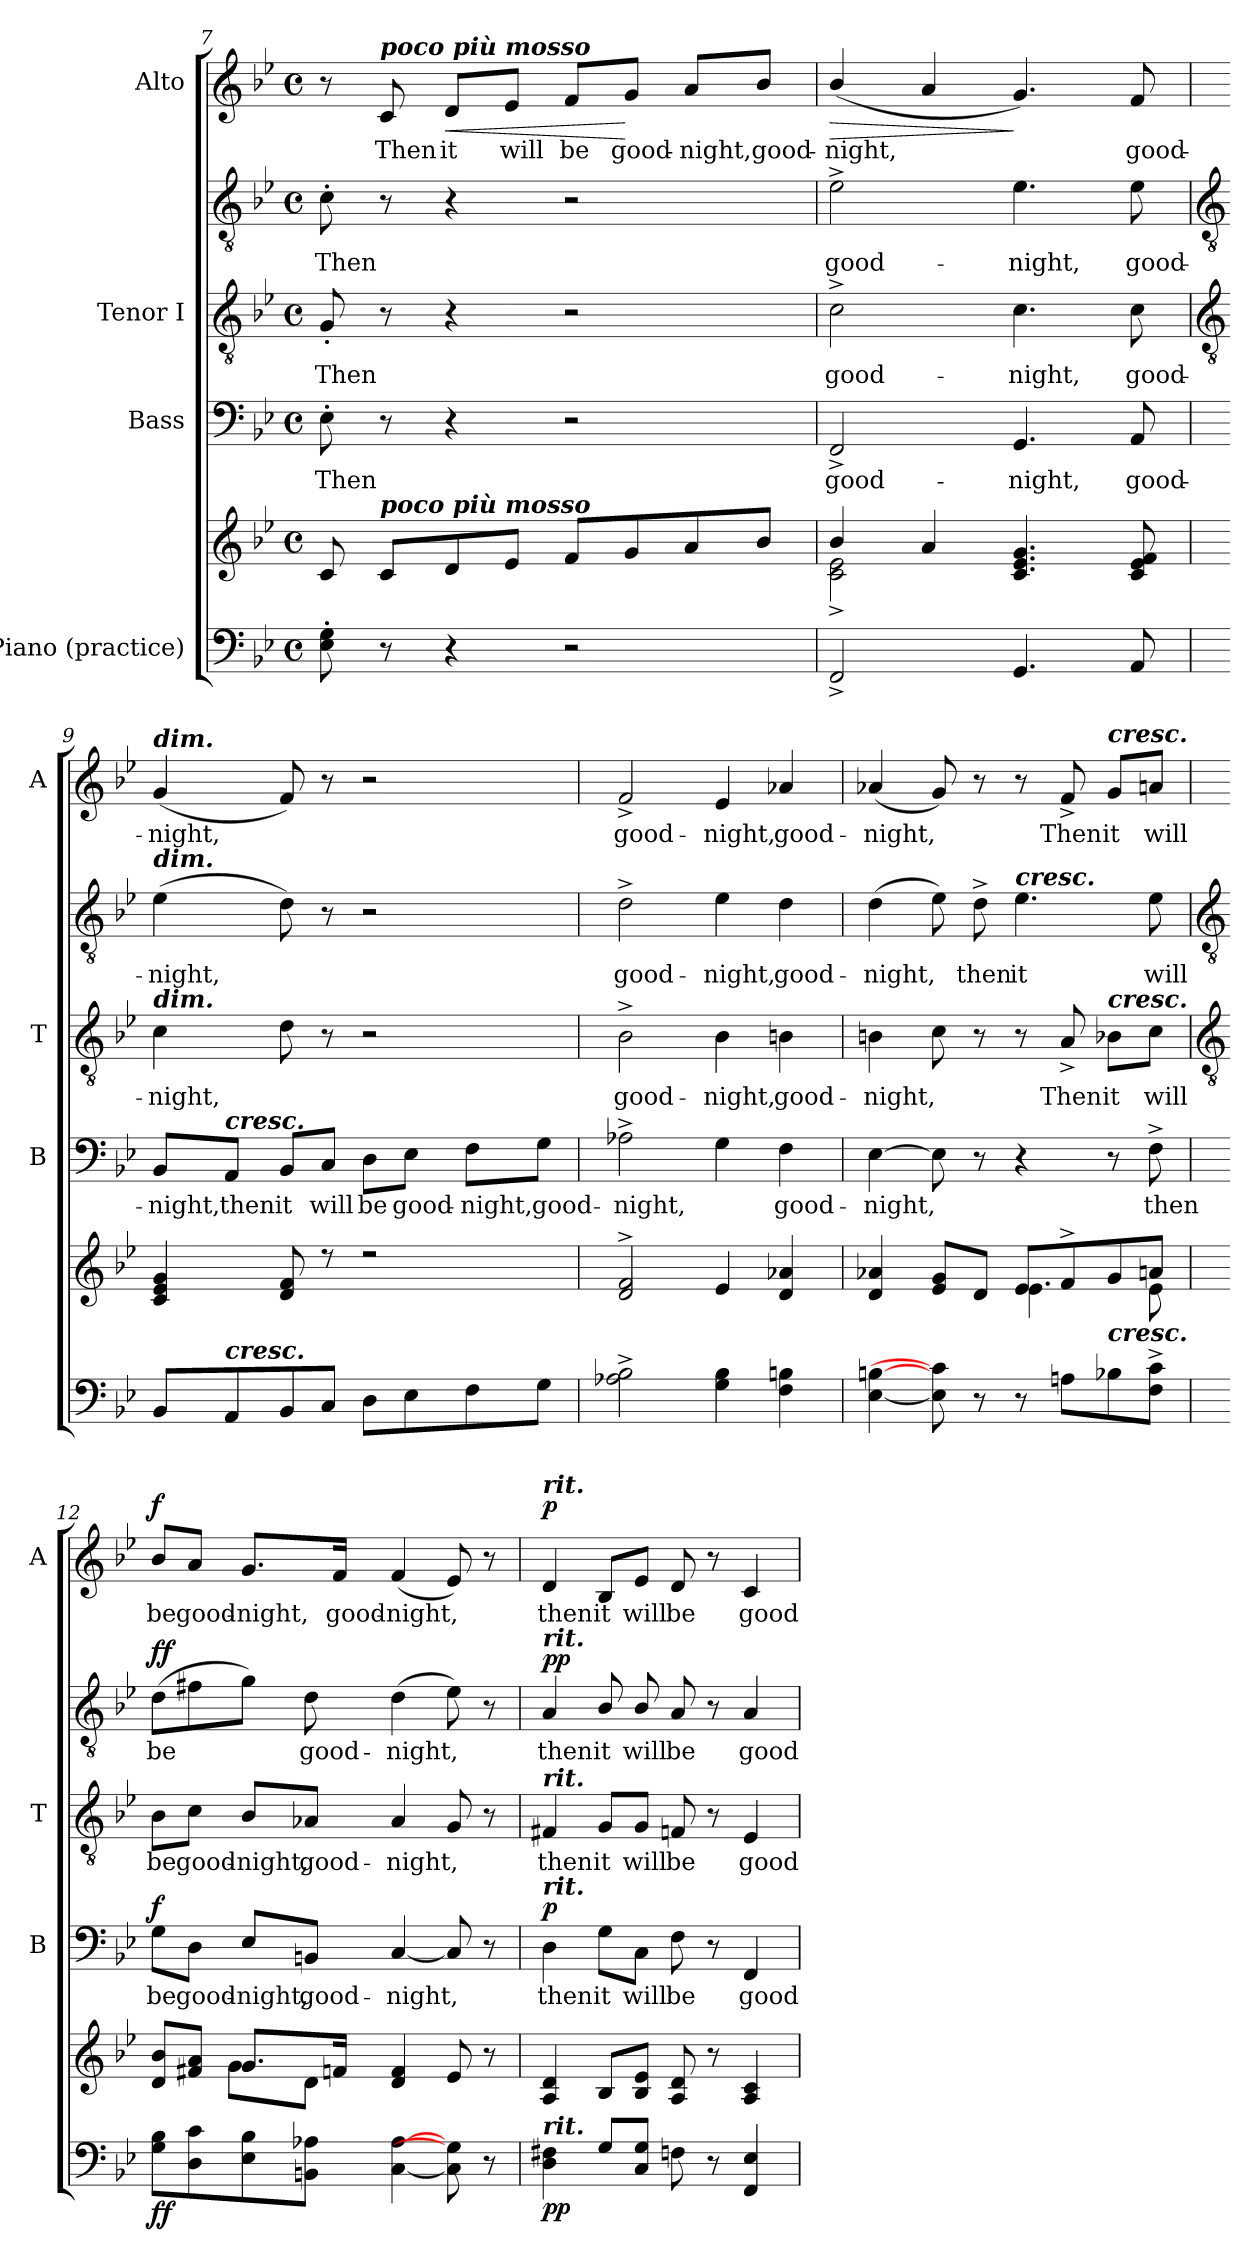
**kern	**kern	**dynam	**kern	**text	**dynam	**kern	**text	**kern	**text	**dynam	**kern	**text	**dynam
*part4	*part4	*part4	*part3	*part3	*part3	*part2	*part2	*part2	*part2	*part2	*part1	*part1	*part1
*staff6	*staff5	*staff5/6	*staff4	*staff4	*staff4	*staff3	*staff3	*staff2	*staff2	*staff2/3	*staff1	*staff1	*staff1
*I"Piano (practice)	*	*	*I"Bass	*	*	*I"Tenor I	*	*	*	*	*I"Alto	*	*
*	*	*	*I'B	*	*	*I'T	*	*	*	*	*I'A	*	*
*clefF4	*clefG2	*	*clefF4	*	*	*clefGv2	*	*clefGv2	*	*	*clefG2	*	*
*k[b-e-]	*k[b-e-]	*	*k[b-e-]	*	*	*k[b-e-]	*	*k[b-e-]	*	*	*k[b-e-]	*	*
*B-:	*B-:	*	*B-:	*	*	*B-:	*	*B-:	*	*	*B-:	*	*
*M4/4	*M4/4	*	*M4/4	*	*	*M4/4	*	*M4/4	*	*	*M4/4	*	*
*met(c)	*met(c)	*	*met(c)	*	*	*met(c)	*	*met(c)	*	*	*met(c)	*	*
=7	=7	=7	=7	=7	=7	=7	=7	=7	=7	=7	=7	=7	=7
*	*^	*	*	*	*	*	*	*	*	*	*	*	*
!	!	!	!	!	!LO:LY:b	!	!	!LO:LY:b	!	!LO:LY:b	!	!	!	!
8E-' 8G'	8c	2ryy	.	8E-'	Then	.	8G'	Then	8c'	Then	.	8r	.	.
!	!	!	!	!	!	!	!	!	!	!	!	!LO:TX:a:Bi:t=poco più mosso	!	!
!	!LO:TX:a:Bi:t=poco più mosso	!	!	!	!	!	!	!	!	!	!	!	!	!
!	!	!	!	!	!	!	!	!	!	!	!	!	!LO:LY:b	!
8r	8cL	.	.	8r	.	.	8r	.	8r	.	.	8c	Then	.
!	!	!	!	!	!	!	!	!	!	!	!	!	!LO:LY:b	!LO:HP:b
4r	8d	.	.	4r	.	.	4r	.	4r	.	.	8d/L	it	<
!	!	!	!	!	!	!	!	!	!	!	!	!	!LO:LY:b	!
.	8e-J	.	.	.	.	.	.	.	.	.	.	8e-/J	will	.
!	!	!	!	!	!	!	!	!	!	!	!	!	!LO:LY:b	!
2r	8fL	8ryy	.	2r	.	.	2r	.	2r	.	.	8f/L	be	.
!	!	!	!	!	!	!	!	!	!	!	!	!	!LO:LY:b	!
.	8g	4.ryy	.	.	.	.	.	.	.	.	.	8g/J	good-	[
!	!	!	!	!	!	!	!	!	!	!	!	!	!LO:LY:b	!
.	8a	.	.	.	.	.	.	.	.	.	.	8a/L	-night,	.
!	!	!	!	!	!	!	!	!	!	!	!	!	!LO:LY:b	!
.	8b-/J	.	.	.	.	.	.	.	.	.	.	8b-/J	good-	.
=8	=8	=8	=8	=8	=8	=8	=8	=8	=8	=8	=8	=8	=8	=8
!	!	!	!	!	!LO:LY:b	!	!	!LO:LY:b	!	!LO:LY:b	!	!	!LO:LY:b	!LO:HP:b
2FF^	4b-/	2c\^ 2e-\^	.	2FF^	good-	.	2c^	-good-	2e-^	good-	.	(<4b-/	-night,	>
.	4a	.	.	.	.	.	.	.	.	.	.	4a	.	.
!	!	!	!	!	!LO:LY:b	!	!	!LO:LY:b	!	!LO:LY:b	!	!	!	!
4.GG	4.c 4.e- 4.g	2ryy	.	4.GG	-night,	.	4.c	-night,	4.e-	-night,	.	4.g)	.	]
!	!	!	!	!	!LO:LY:b	!	!	!LO:LY:b	!	!LO:LY:b	!	!	!LO:LY:b	!
8AA	8c 8e- 8f	.	.	8AA	good-	.	8c	good-	8e-	good-	.	8f	good-	.
!!LO:LB:g=z
=9	=9	=9	=9	=9	=9	=9	=9	=9	=9	=9	=9	=9	=9	=9
*	*	*	*	*	*	*	*clefGv2	*	*clefGv2	*	*	*	*	*
!	!	!	!	!	!	!	!	!	!	!	!	!LO:TX:a:Bi:t=dim.	!	!
!	!	!	!	!	!	!	!	!	!LO:TX:a:Bi:t=dim.	!	!	!	!	!
!	!	!	!	!	!	!	!LO:TX:a:Bi:t=dim.	!	!	!	!	!	!	!
!	!	!	!	!	!LO:LY:b	!	!	!LO:LY:b	!	!LO:LY:b	!	!	!LO:LY:b	!
8BB-L	4c 4e- 4g	1ryy	.	8BB-/L	-night,	.	4c	night,	(>4e-	-night,	.	(<4g	-night,	.
!	!	!	!	!LO:TX:a:Bi:t=cresc.	!	!	!	!	!	!	!	!	!	!
!LO:TX:a:Bi:t=cresc.	!	!	!	!	!	!	!	!	!	!	!	!	!	!
!	!	!	!	!	!LO:LY:b	!	!	!	!	!	!	!	!	!
8AA	.	.	.	8AA/J	then	.	.	.	.	.	.	.	.	.
!	!	!	!	!	!LO:LY:b	!	!	!	!	!	!	!	!	!
8BB-	8d 8f	.	.	8BB-/L	it	.	8d	.	8d)	.	.	8f)	.	.
!	!	!	!	!	!LO:LY:b	!	!	!	!	!	!	!	!	!
8CJ	8r	.	.	8C/J	will	.	8r	.	8r	.	.	8r	.	.
!	!	!	!	!	!LO:LY:b	!	!	!	!	!	!	!	!	!
8DL	2r	.	.	8D\L	be	.	2r	.	2r	.	.	2r	.	.
!	!	!	!	!	!LO:LY:b	!	!	!	!	!	!	!	!	!
8E-	.	.	.	8E-\J	good-	.	.	.	.	.	.	.	.	.
!	!	!	!	!	!LO:LY:b	!	!	!	!	!	!	!	!	!
8F	.	.	.	8F\L	-night,	.	.	.	.	.	.	.	.	.
!	!	!	!	!	!LO:LY:b	!	!	!	!	!	!	!	!	!
8GJ	.	.	.	8G\J	good-	.	.	.	.	.	.	.	.	.
=10	=10	=10	=10	=10	=10	=10	=10	=10	=10	=10	=10	=10	=10	=10
!	!	!	!	!	!LO:LY:b	!	!	!LO:LY:b	!	!LO:LY:b	!	!	!LO:LY:b	!
2A-X^ 2B-^	2d^ 2f^	1ryy	.	2A-X^	-night,	.	2B-^	-good-	2d^	good-	.	2f^	good-	.
!	!	!	!	!	!	!	!	!LO:LY:b	!	!LO:LY:b	!	!	!LO:LY:b	!
4G 4B-	4e-	.	.	4G	.	.	4B-	-night,	4e-	-night,	.	4e-	-night,	.
!	!	!	!	!	!LO:LY:b	!	!	!LO:LY:b	!	!LO:LY:b	!	!	!LO:LY:b	!
4F 4Bn	4d 4a-X	.	.	4F	good-	.	4Bn	good-	4d	good-	.	4a-X	good-	.
=11	=11	=11	=11	=11	=11	=11	=11	=11	=11	=11	=11	=11	=11	=11
!	!	!	!	!	!LO:LY:b	!	!	!LO:LY:b	!	!LO:LY:b	!	!	!LO:LY:b	!
[4E- [4Bn	4d 4a-X	2ryy	.	[4E-	-night,	.	4Bn	night,	(>4d	-night,	.	(<4a-X	-night,	.
8E-] 8c]	8e- 8gL	.	.	8E-]	.	.	8c	.	8e-)	.	.	8g)	.	.
!	!	!	!	!	!	!	!	!	!	!LO:LY:b	!	!	!	!
8r	8dJ	.	.	8r	.	.	8r	.	8d^	then	.	8r	.	.
!	!	!	!	!	!	!	!	!	!LO:TX:a:Bi:t=cresc.	!	!	!	!	!
!	!	!	!	!	!	!	!	!	!	!LO:LY:b	!	!	!	!
8r	8e-L	4.e-\	.	4r	.	.	8r	.	4.e-	it	.	8r	.	.
!	!	!	!	!	!	!	!	!LO:LY:b	!	!	!	!	!LO:LY:b	!
8AnL	8f^	.	.	.	.	.	8A^	Then	.	.	.	8f^	Then	.
!	!	!	!	!	!	!	!	!	!	!	!	!LO:TX:a:Bi:t=cresc.	!	!
!	!	!	!	!	!	!	!LO:TX:a:Bi:t=cresc.	!	!	!	!	!	!	!
!	!LO:TX:b:Bi:t=cresc.	!	!	!	!	!	!	!	!	!	!	!	!	!
!	!	!	!	!	!	!	!	!LO:LY:b	!	!	!	!	!LO:LY:b	!
8B-X	8g	.	.	8r	.	.	8B-X\L	it	.	.	.	8g/L	it	.
!	!	!	!	!	!LO:LY:b	!	!	!LO:LY:b	!	!LO:LY:b	!	!	!LO:LY:b	!
8F^ 8c^J	8anJ	8e-\	.	8F^	then	.	8c\J	will	8e-	will	.	8an/J	will	.
!!LO:LB:g=z
=12	=12	=12	=12	=12	=12	=12	=12	=12	=12	=12	=12	=12	=12	=12
*	*	*	*	*	*	*	*clefGv2	*	*clefGv2	*	*	*	*	*
!	!	!	!LO:DY:b=2	!	!LO:LY:b	!	!	!LO:LY:b	!	!LO:LY:b	!	!	!LO:LY:b	!
!	!	!	!LO:DY:n=1:b	!	!	!LO:DY:b	!	!	!	!	!LO:DY:b=2	!	!	!
!	!	!	!	!	!	!	!	!	!	!	!LO:DY:n=1:b	!	!	!LO:DY:b
8G 8B-L	8d/ 8b-/L	4ryy	f f	8G\L	be	f	8B-\L	be	(>8dL	be	f f	8b-/L	be	f
!	!	!	!	!	!LO:LY:b	!	!	!LO:LY:b	!	!	!	!	!LO:LY:b	!
8D 8c	8f#X 8aJ	.	.	8D\J	good-	.	8c\J	good-	8f#X	.	.	8a/J	good-	.
!	!	!	!	!	!LO:LY:b	!	!	!LO:LY:b	!	!	!	!	!LO:LY:b	!
8E-\ 8B-\	8.gL	8g\L	.	8E-/L	-night,	.	8B-/L	-night,	8gJ)	.	.	8.g/L	-night,	.
!	!	!	!	!	!LO:LY:b	!	!	!LO:LY:b	!	!LO:LY:b	!	!	!	!
8BBn 8A-XJ	.	8d\J	.	8BBn/J	good-	.	8A-X/J	good-	8d	good-	.	.	.	.
!	!	!	!	!	!	!	!	!	!	!	!	!	!LO:LY:b	!
.	16fnJ	.	.	.	.	.	.	.	.	.	.	16f/Jk	good-	.
!	!	!	!	!	!LO:LY:b	!	!	!LO:LY:b	!	!LO:LY:b	!	!	!LO:LY:b	!
[4C [4A-	4d 4f	2ryy	.	[4C	-night,	.	4A-	-night,	(>4d	-night,	.	(<4f	-night,	.
8C] 8G]	8e-	.	.	8C]	.	.	8G	.	8e-)	.	.	8e-)	.	.
8r	8r	.	.	8r	.	.	8r	.	8r	.	.	8r	.	.
=13	=13	=13	=13	=13	=13	=13	=13	=13	=13	=13	=13	=13	=13	=13
!	!	!	!	!	!	!	!	!	!	!	!	!LO:TX:a:Bi:t=rit.	!	!
!	!	!	!	!	!	!	!	!	!LO:TX:a:Bi:t=rit.	!	!	!	!	!
!	!	!	!	!	!	!	!LO:TX:a:Bi:t=rit.	!	!	!	!	!	!	!
!	!	!	!	!LO:TX:a:Bi:t=rit.	!	!	!	!	!	!	!	!	!	!
!LO:TX:a:Bi:t=rit.	!	!	!	!	!	!	!	!	!	!	!	!	!	!
!	!	!	!LO:DY:b=2	!	!LO:LY:b	!	!	!LO:LY:b	!	!LO:LY:b	!	!	!LO:LY:b	!
!	!	!	!LO:DY:n=1:b	!	!	!LO:DY:b	!	!	!	!	!LO:DY:b=2	!	!	!
!	!	!	!	!	!	!	!	!	!	!	!LO:DY:n=1:b	!	!	!LO:DY:b
4D 4F#X	4A 4d	2ryy	p p	4D	then	p	4F#X	-then	4A	then	p p	4d	then	p
!	!	!	!	!	!LO:LY:b	!	!	!LO:LY:b	!	!LO:LY:b	!	!	!LO:LY:b	!
8G\L	8B-L	.	.	8G\L	it	.	8G/L	it	8B-/	it	.	8B-/L	it	.
!	!	!	!	!	!LO:LY:b	!	!	!LO:LY:b	!	!LO:LY:b	!	!	!LO:LY:b	!
8C/ 8G/J	8B- 8e-J	.	.	8C\J	will	.	8G/J	will	8B-/	will	.	8e-/J	will	.
!	!	!	!	!	!LO:LY:b	!	!	!LO:LY:b	!	!LO:LY:b	!	!	!LO:LY:b	!
8Fn	8A 8d	8ryy	.	8F	be	.	8Fn	be	8A	be	.	8d	be	.
8r	8r	4.ryy	.	8r	.	.	8r	.	8r	.	.	8r	.	.
!	!	!	!	!	!LO:LY:b	!	!	!LO:LY:b	!	!LO:LY:b	!	!	!LO:LY:b	!
4FF/ 4E-/	4A 4c	.	.	4FF/	good-	.	4E-	good-	4A	good-	.	4c	good	.
*	*v	*v	*	*	*	*	*	*	*	*	*	*	*	*
=	=	=	=	=	=	=	=	=	=	=	=	=	=
*-	*-	*-	*-	*-	*-	*-	*-	*-	*-	*-	*-	*-	*-
